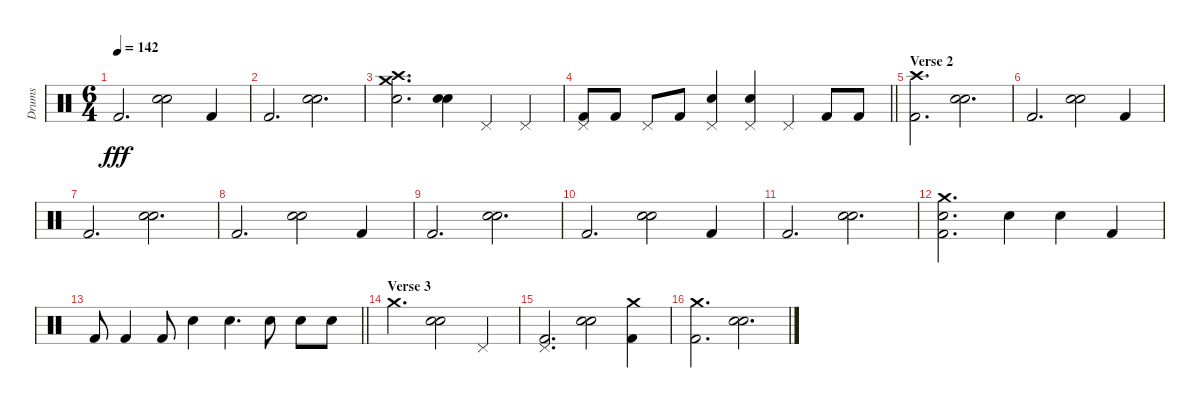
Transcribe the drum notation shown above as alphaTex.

\track ("Drums" "Drums") {instrument percussion}
\staff {score}
\articulation defaults
\ts (6 4)
\tempo 142
\clef neutral
\ks c "Kick (hit) 2".2{d dy fff}
("Snare (hit) 2" "Snare (hit) 2").2 "Kick (hit) 2".4 |
"Kick (hit) 2".2{d} ("Snare (hit) 2" "Snare (hit) 2").2{d} |
("Crash medium (hit)" "Crash high (hit)" "Snare (hit) 2").2{d} ("Snare (hit) 2" "Snare (hit) 2").4 "Pedal Hi-Hat (hit)".4 "Pedal Hi-Hat (hit)".4 |
\barLineRight lightlight
("Kick (hit) 2" "Pedal Hi-Hat (hit)").8 "Kick (hit) 2".8 "Pedal Hi-Hat (hit)".8 "Kick (hit) 2".8 ("Snare (hit) 2" "Pedal Hi-Hat (hit)").4 ("Snare (hit) 2" "Pedal Hi-Hat (hit)").4 "Pedal Hi-Hat (hit)".4 "Kick (hit) 2".8 "Kick (hit) 2".8 |
\section ("" "Verse 2")
("Kick (hit) 2" "Crash high (hit)").2{d} ("Snare (hit) 2" "Snare (hit) 2").2{d} |
"Kick (hit) 2".2{d} ("Snare (hit) 2" "Snare (hit) 2").2 "Kick (hit) 2".4 |
"Kick (hit) 2".2{d} ("Snare (hit) 2" "Snare (hit) 2").2{d} |
"Kick (hit) 2".2{d} ("Snare (hit) 2" "Snare (hit) 2").2 "Kick (hit) 2".4 |
"Kick (hit) 2".2{d} ("Snare (hit) 2" "Snare (hit) 2").2{d} |
"Kick (hit) 2".2{d} ("Snare (hit) 2" "Snare (hit) 2").2 "Kick (hit) 2".4 |
"Kick (hit) 2".2{d} ("Snare (hit) 2" "Snare (hit) 2").2{d} |
("Crash medium (hit)" "Snare (hit) 2" "Kick (hit) 2").2{d} "Snare (hit) 2".4 "Snare (hit) 2".4 "Kick (hit) 2".4 |
\barLineRight lightlight "Kick (hit) 2".8 "Kick (hit) 2".4 "Kick (hit) 2".8 "Snare (hit) 2".4 "Snare (hit) 2".4{d} "Snare (hit) 2".8 "Snare (hit) 2".8 "Snare (hit) 2".8
|
\section ("" "Verse 3")
"Crash medium (hit)".2{d} ("Snare (hit) 2" "Snare (hit) 2").2 "Pedal Hi-Hat (hit)".4 |
("Kick (hit) 2" "Pedal Hi-Hat (hit)").2{d} ("Snare (hit) 2" "Snare (hit) 2").2 ("Crash medium (hit)" "Kick (hit) 2").4 |
("Crash medium (hit)" "Kick (hit) 2").2{d} ("Snare (hit) 2" "Snare (hit) 2").2{d}
